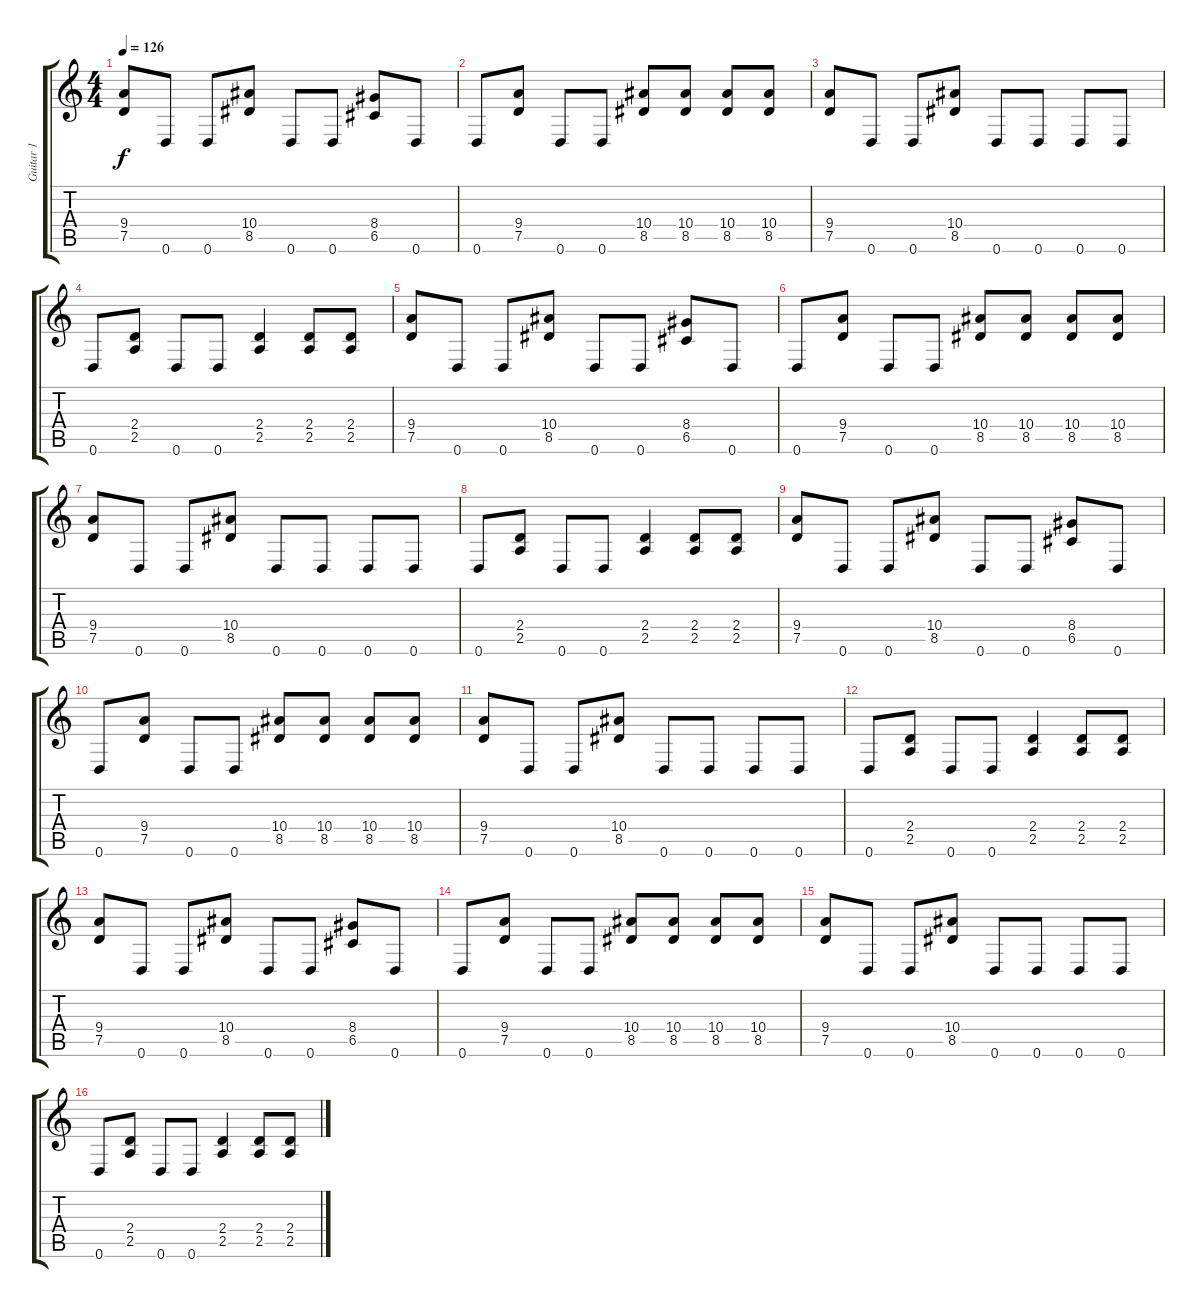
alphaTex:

\track ("Guitar 1" "Guitar 1") {instrument distortionguitar}
\staff {score tabs}
\tuning (D4 A3 F3 C3 G2 D2) {hide}
\ts (4 4)
\tempo 126
\clef g2
\ks c
(9.4 7.5).8{dy f} 0.6.8 0.6.8 (10.4 8.5).8 0.6.8 0.6.8 (8.4 6.5).8 0.6.8 |
0.6.8 (9.4 7.5).8 0.6.8 0.6.8 (10.4 8.5).8 (10.4 8.5).8 (10.4 8.5).8 (10.4 8.5).8 |
(9.4 7.5).8 0.6.8 0.6.8 (10.4 8.5).8 0.6.8 0.6.8 0.6.8 0.6.8 |
0.6.8 (2.4 2.5).8 0.6.8 0.6.8 (2.4 2.5).4 (2.4 2.5).8 (2.4 2.5).8 |
(9.4 7.5).8 0.6.8 0.6.8 (10.4 8.5).8 0.6.8 0.6.8 (8.4 6.5).8 0.6.8 |
0.6.8 (9.4 7.5).8 0.6.8 0.6.8 (10.4 8.5).8 (10.4 8.5).8 (10.4 8.5).8 (10.4 8.5).8 |
(9.4 7.5).8 0.6.8 0.6.8 (10.4 8.5).8 0.6.8 0.6.8 0.6.8 0.6.8 |
0.6.8 (2.4 2.5).8 0.6.8 0.6.8 (2.4 2.5).4 (2.4 2.5).8 (2.4 2.5).8 |
(9.4 7.5).8 0.6.8 0.6.8 (10.4 8.5).8 0.6.8 0.6.8 (8.4 6.5).8 0.6.8 |
0.6.8 (9.4 7.5).8 0.6.8 0.6.8 (10.4 8.5).8 (10.4 8.5).8 (10.4 8.5).8 (10.4 8.5).8 |
(9.4 7.5).8 0.6.8 0.6.8 (10.4 8.5).8 0.6.8 0.6.8 0.6.8 0.6.8 |
0.6.8 (2.4 2.5).8 0.6.8 0.6.8 (2.4 2.5).4 (2.4 2.5).8 (2.4 2.5).8 |
(9.4 7.5).8 0.6.8 0.6.8 (10.4 8.5).8 0.6.8 0.6.8 (8.4 6.5).8 0.6.8 |
0.6.8 (9.4 7.5).8 0.6.8 0.6.8 (10.4 8.5).8 (10.4 8.5).8 (10.4 8.5).8 (10.4 8.5).8 |
(9.4 7.5).8 0.6.8 0.6.8 (10.4 8.5).8 0.6.8 0.6.8 0.6.8 0.6.8 |
0.6.8 (2.4 2.5).8 0.6.8 0.6.8 (2.4 2.5).4 (2.4 2.5).8 (2.4 2.5).8
